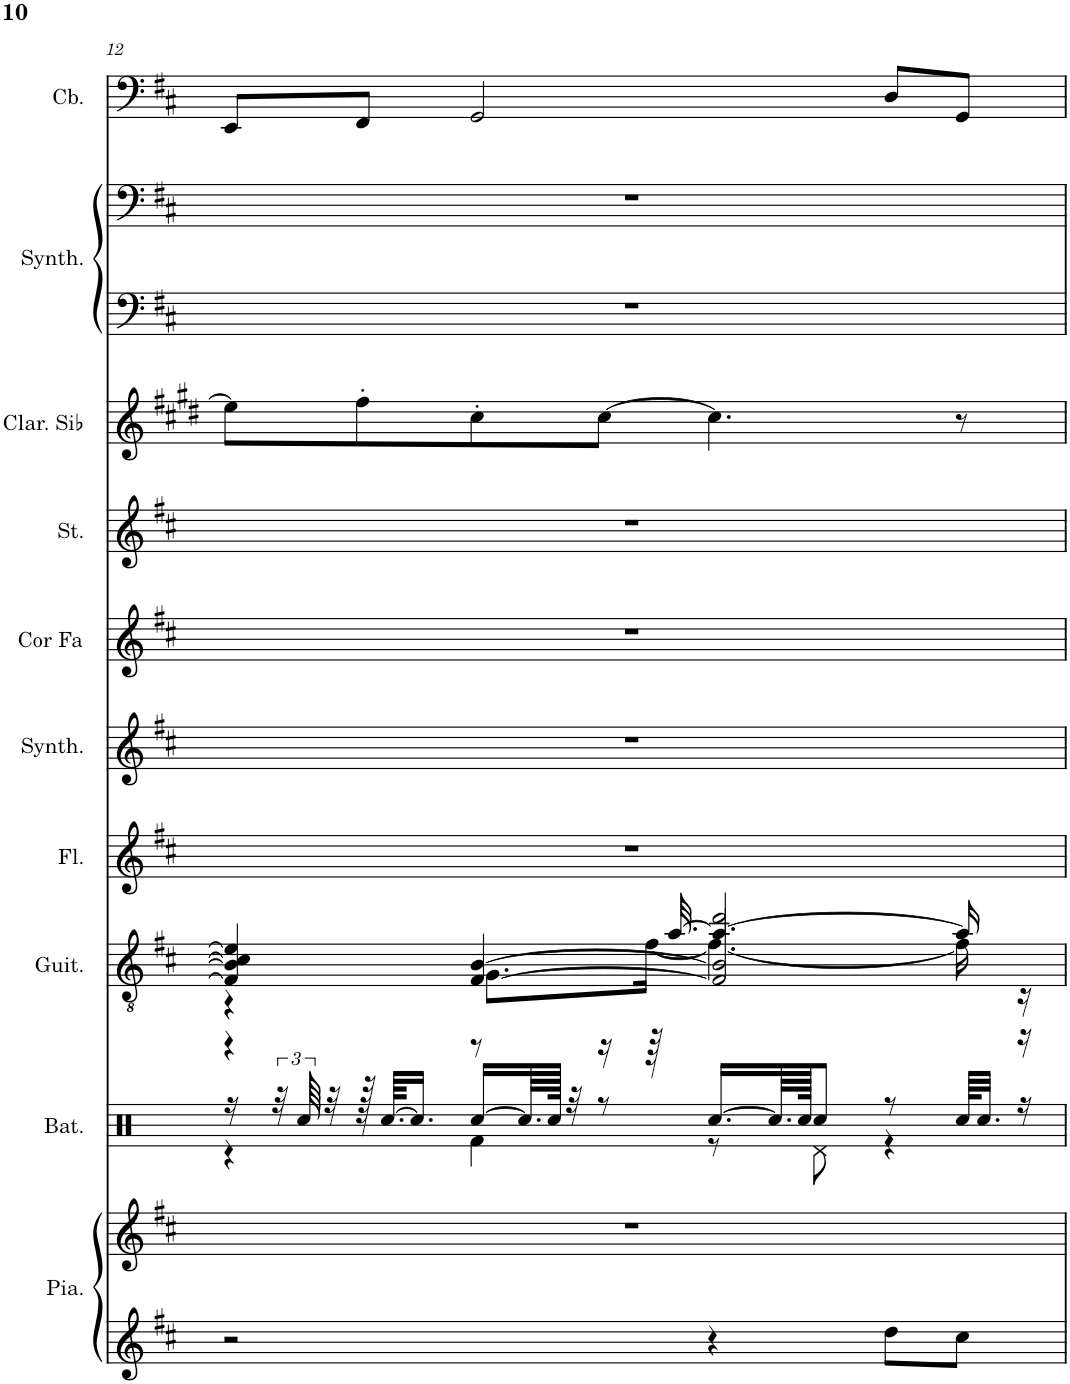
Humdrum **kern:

**kern	**kern	**kern	**kern	**kern	**kern	**kern	**kern	**kern	**kern	**kern	**kern
*part10	*part10	*part9	*part8	*part7	*part6	*part5	*part4	*part3	*part2	*part2	*part1
*staff12	*staff11	*staff10	*staff9	*staff8	*staff7	*staff6	*staff5	*staff4	*staff3	*staff2	*staff1
*I"Piano	*	*I"Batterie	*I"Guitare acoustique	*I"Flûte	*I"Synthétiseur Pad	*I"Cor en Fa	*I"Cordes	*I"Clarinette en Sib	*I"Synthétiseur d'instruments à cordes	*	*I"Contrebasse
*I'Pia.	*	*I'Bat.	*I'Guit.	*I'Fl.	*I'Synth.	*I'Cor Fa	*	*I'Clar. Sib	*I'Synth.	*	*I'Cb.
!!LO:PB:g=z
*clefG2	*clefG2	*clefX	*clefGv2	*clefG2	*clefG2	*clefG2	*clefG2	*clefG2	*clefF4	*clefF4	*clefF4
*	*	*	*	*	*	*Trd4c7	*	*Trd1c2	*	*	*Trd7c12
*k[f#c#]	*k[f#c#]	*k[]	*k[f#c#]	*k[f#c#]	*k[f#c#]	*k[f#c#]	*k[f#c#]	*k[f#c#g#d#]	*k[f#c#]	*k[f#c#]	*k[f#c#]
*M4/4	*M4/4	*M4/4	*M4/4	*M4/4	*M4/4	*M4/4	*M4/4	*M4/4	*M4/4	*M4/4	*M4/4
=12	=12	=12	=12	=12	=12	=12	=12	=12	=12	=12	=12
*	*	*^	*^	*	*	*	*	*	*	*	*
*	*	*	*	*	*^	*	*	*	*	*	*	*	*
2r	1r	16r	4r	4F#/] 4B/] 4c/] 4e/]	4r	4r	1r	1r	1r	1r	8ee\L]	1r	1r	8EE/L
.	.	48r	.	.	.	.	.	.	.	.	.	.	.	.
.	.	96Rcc/	.	.	.	.	.	.	.	.	.	.	.	.
.	.	32r	.	.	.	.	.	.	.	.	.	.	.	.
.	.	128r	.	.	.	.	.	.	.	.	8ff#'\	.	.	8FF#/J
.	.	[64.Rcc/KKLL	.	.	.	.	.	.	.	.	.	.	.	.
.	.	16.Rcc/JJ]	.	.	.	.	.	.	.	.	.	.	.	.
.	.	[16Rcc/LL	4Rf\	[4F#/ [4B/	8.G\L	8r	.	.	.	.	8cc#'\	.	.	2GG/
.	.	64.Rcc/LL]	.	.	.	.	.	.	.	.	.	.	.	.
.	.	128Rcc/JJJJk	.	.	.	.	.	.	.	.	.	.	.	.
.	.	32r	.	.	.	.	.	.	.	.	.	.	.	.
.	.	8r	.	.	.	16r	.	.	.	.	[8cc#\J	.	.	.
.	.	.	.	.	[16f#\Jk	64r	.	.	.	.	.	.	.	.
.	.	.	.	.	.	[32.a/	.	.	.	.	.	.	.	.
4r	.	[16.Rcc/LL	8r	2F#/] 2B/] 2dd/	4.f#\_	4.a/_	.	.	.	.	4.cc#\]	.	.	.
.	.	64.Rcc/LL]	.	.	.	.	.	.	.	.	.	.	.	.
.	.	128Rcc/JJJK	.	.	.	.	.	.	.	.	.	.	.	.
.	.	8Rcc/J	8Rd\	.	.	.	.	.	.	.	.	.	.	.
8dd\L	.	8r	4r	.	.	.	.	.	.	.	.	.	.	8D/L
8cc#\J	.	64Rcc/KLLL	.	.	16f#\]	16a/]	.	.	.	.	8r	.	.	8GG/J
.	.	32.Rcc/JJJ	.	.	.	.	.	.	.	.	.	.	.	.
.	.	16r	.	.	16r	16r	.	.	.	.	.	.	.	.
*	*	*v	*v	*	*	*	*	*	*	*	*	*	*	*
*	*	*	*v	*v	*v	*	*	*	*	*	*	*	*
=	=	=	=	=	=	=	=	=	=	=	=
*-	*-	*-	*-	*-	*-	*-	*-	*-	*-	*-	*-
